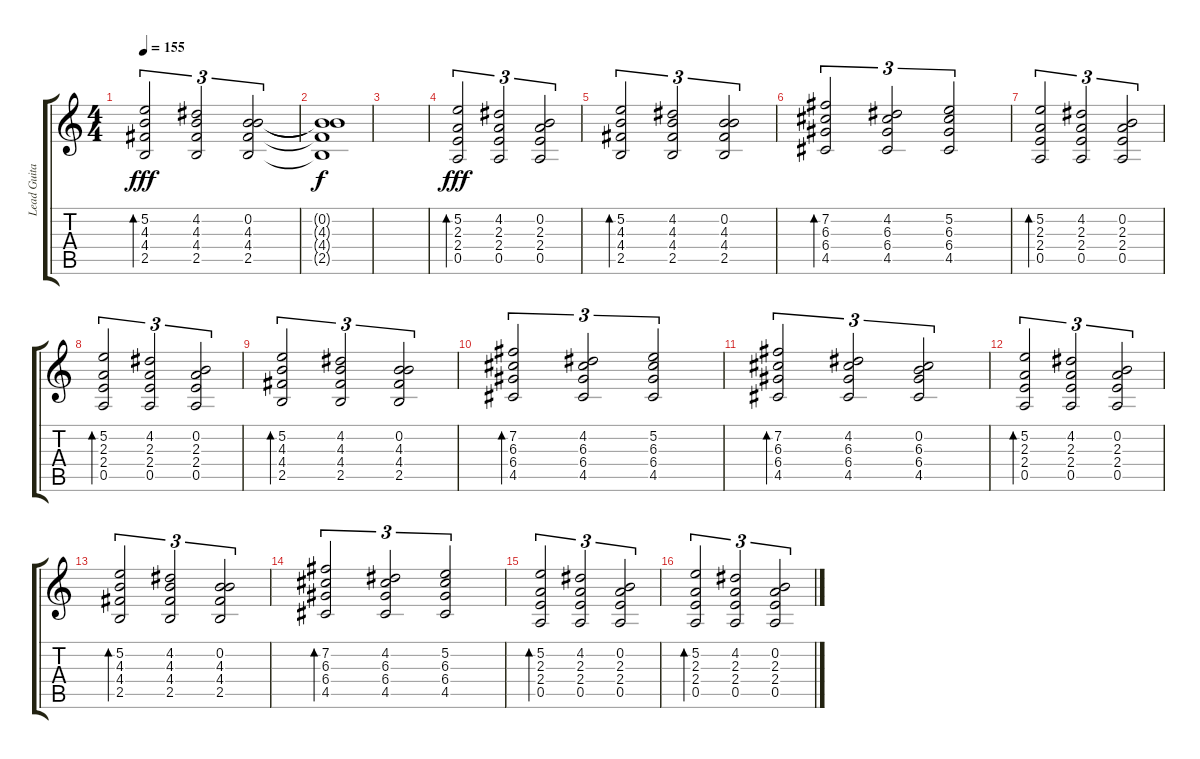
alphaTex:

\track ("Lead Guitar(2nd)" "Lead Guita") {instrument electricguitarclean}
\staff {score tabs}
\tuning (E4 B3 G3 D3 A2 E2) {hide}
\ts (4 4)
\tempo 155
\clef g2
\ks c
(5.2 4.3 4.4 2.5).2{tu (3 2) bd 120 dy fff} (4.2 4.3 4.4 2.5).2{tu (3 2)} (0.2 4.3 4.4 2.5).2{tu (3 2)} |
(0.2{t} 4.3{t} 4.4{t} 2.5{t}).1{dy f} |
|
(5.2 2.3 2.4 0.5).2{tu (3 2) bd 120 dy fff} (4.2 2.3 2.4 0.5).2{tu (3 2)} (0.2 2.3 2.4 0.5).2{tu (3 2)} |
(5.2 4.3 4.4 2.5).2{tu (3 2) bd 120} (4.2 4.3 4.4 2.5).2{tu (3 2)} (0.2 4.3 4.4 2.5).2{tu (3 2)} |
(7.2 6.3 6.4 4.5).2{tu (3 2) bd 120} (4.2 6.3 6.4 4.5).2{tu (3 2)} (5.2 6.3 6.4 4.5).2{tu (3 2)} |
(5.2 2.3 2.4 0.5).2{tu (3 2) bd 120} (4.2 2.3 2.4 0.5).2{tu (3 2)} (0.2 2.3 2.4 0.5).2{tu (3 2)} |
(5.2 2.3 2.4 0.5).2{tu (3 2) bd 120} (4.2 2.3 2.4 0.5).2{tu (3 2)} (0.2 2.3 2.4 0.5).2{tu (3 2)} |
(5.2 4.3 4.4 2.5).2{tu (3 2) bd 120} (4.2 4.3 4.4 2.5).2{tu (3 2)} (0.2 4.3 4.4 2.5).2{tu (3 2)} |
(7.2 6.3 6.4 4.5).2{tu (3 2) bd 120} (4.2 6.3 6.4 4.5).2{tu (3 2)} (5.2 6.3 6.4 4.5).2{tu (3 2)} |
(7.2 6.3 6.4 4.5).2{tu (3 2) bd 120} (4.2 6.3 6.4 4.5).2{tu (3 2)} (0.2 6.3 6.4 4.5).2{tu (3 2)} |
(5.2 2.3 2.4 0.5).2{tu (3 2) bd 120} (4.2 2.3 2.4 0.5).2{tu (3 2)} (0.2 2.3 2.4 0.5).2{tu (3 2)} |
(5.2 4.3 4.4 2.5).2{tu (3 2) bd 120} (4.2 4.3 4.4 2.5).2{tu (3 2)} (0.2 4.3 4.4 2.5).2{tu (3 2)} |
(7.2 6.3 6.4 4.5).2{tu (3 2) bd 120} (4.2 6.3 6.4 4.5).2{tu (3 2)} (5.2 6.3 6.4 4.5).2{tu (3 2)} |
(5.2 2.3 2.4 0.5).2{tu (3 2) bd 120} (4.2 2.3 2.4 0.5).2{tu (3 2)} (0.2 2.3 2.4 0.5).2{tu (3 2)} |
(5.2 2.3 2.4 0.5).2{tu (3 2) bd 120} (4.2 2.3 2.4 0.5).2{tu (3 2)} (0.2 2.3 2.4 0.5).2{tu (3 2)}
